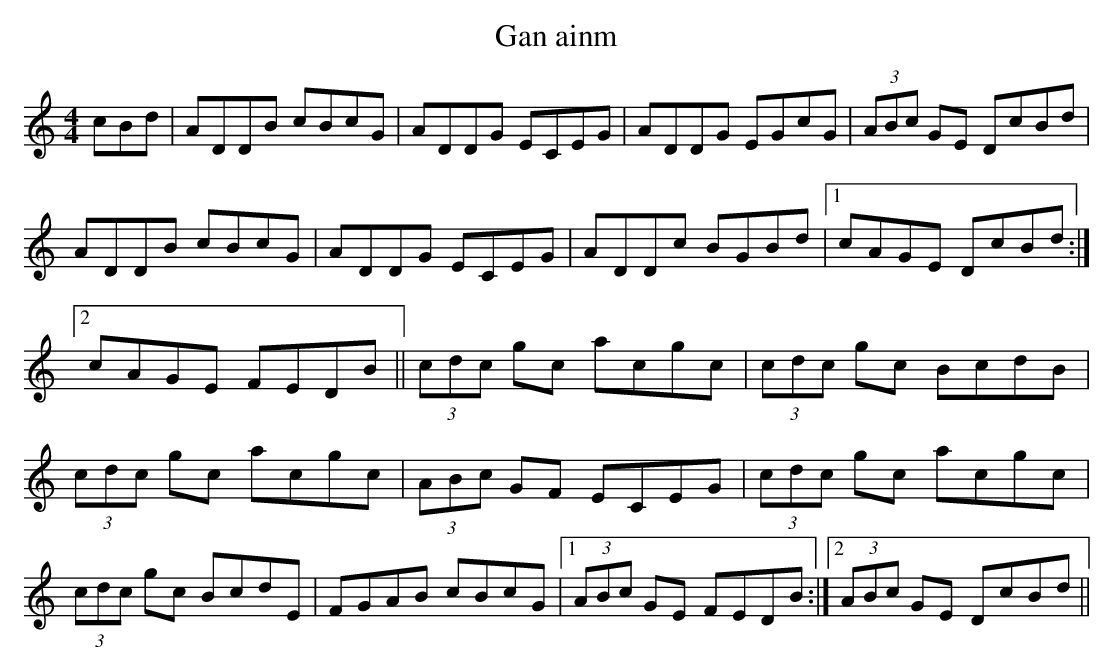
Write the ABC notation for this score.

X:1
T:Gan ainm
M:4/4
L:1/8
K:C
cBd|ADDB cBcG|ADDG ECEG|ADDG EGcG|(3ABc GE DcBd|\
ADDB cBcG|ADDG ECEG|ADDc BGBd|1 cAGE DcBd:|2 cAGE FEDB||\
(3cdc gc acgc|(3cdc gc BcdB|(3cdc gc acgc|(3ABc GF ECEG|\
(3cdc gc acgc|(3cdc gc BcdE|FGAB cBcG|1 (3ABc GE FEDB:|2 (3ABc GE DcBd||
